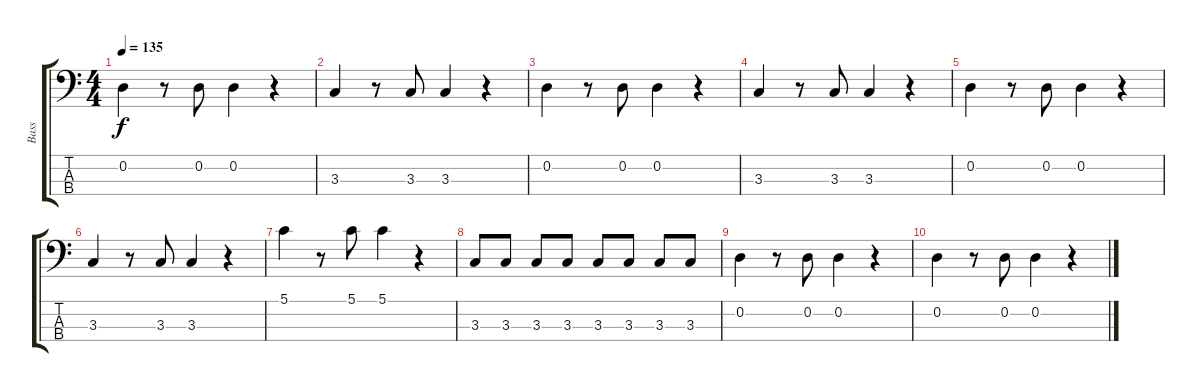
\track ("Bass" "Bass") {instrument slapbass2}
\staff {score tabs}
\tuning (G2 D2 A1 E1) {hide}
\ts (4 4)
\tempo 135
\clef f4
\ks c
0.2.4{dy f} r.8 0.2.8 0.2.4 r.4 |
3.3.4 r.8 3.3.8 3.3.4 r.4 |
0.2.4 r.8 0.2.8 0.2.4 r.4 |
3.3.4 r.8 3.3.8 3.3.4 r.4 |
0.2.4 r.8 0.2.8 0.2.4 r.4 |
3.3.4 r.8 3.3.8 3.3.4 r.4 |
5.1.4 r.8 5.1.8 5.1.4 r.4 |
3.3.8 3.3.8 3.3.8 3.3.8 3.3.8 3.3.8 3.3.8 3.3.8 |
0.2.4 r.8 0.2.8 0.2.4 r.4 |
0.2.4 r.8 0.2.8 0.2.4 r.4
